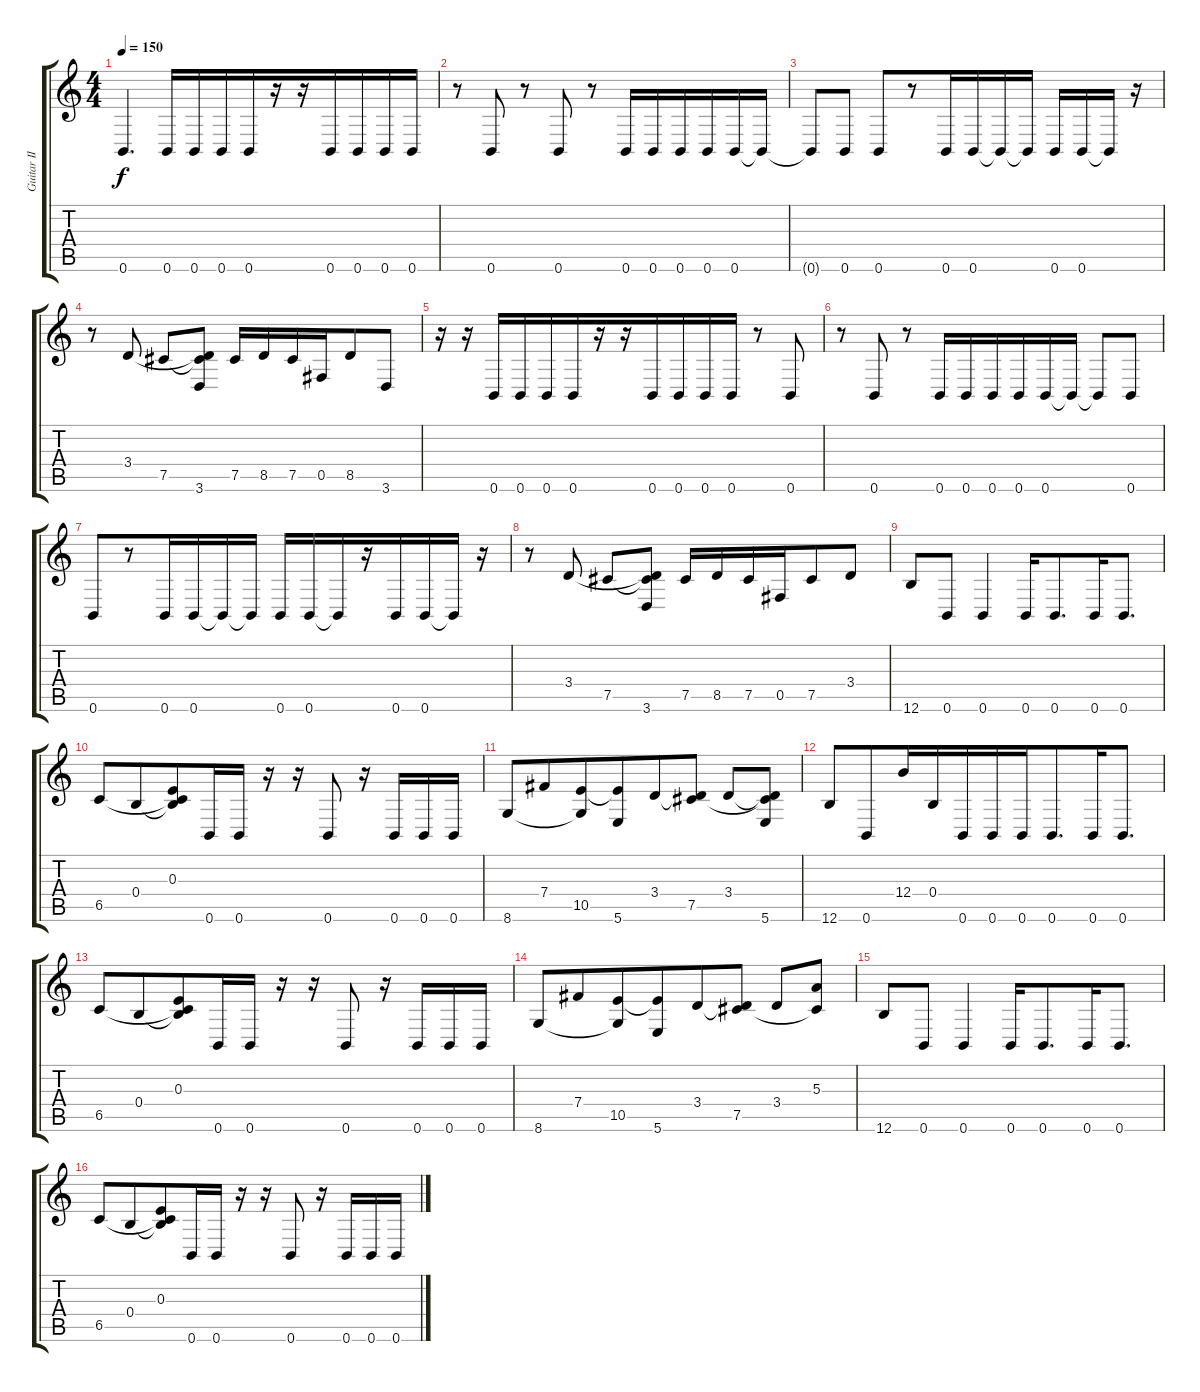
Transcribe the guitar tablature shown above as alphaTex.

\track ("Guitar II" "Guitar II") {instrument overdrivenguitar}
\staff {score tabs}
\tuning (Db4 Ab3 E3 B2 Gb2 B1) {hide}
\ts (4 4)
\tempo 150
\clef g2
\ks c
0.6.4{d dy f} 0.6.16{beam merge} 0.6.16{beam merge} 0.6.16{beam merge} 0.6.16{beam merge} r.16 r.16 0.6.16 0.6.16{beam merge} 0.6.16 0.6.16 |
r.8{beam merge} 0.6.8 r.8 0.6.8 r.8{beam merge} 0.6.16 0.6.16{beam merge} 0.6.16 0.6.16{beam merge} 0.6.16{beam merge} 0.6{t}.16 |
0.6{t}.8 0.6.8 0.6.8{beam merge} r.8 0.6.16{beam merge} 0.6.16 0.6{t}.16{beam merge} 0.6{t}.16 0.6.16{beam merge} 0.6.16{beam merge} 0.6{t}.16{beam merge} r.16 |
r.8 3.4.8 7.5.8 (3.4{t} 7.5{t} 3.6).8 7.5.16 8.5.16{beam merge} 7.5.16 0.5.16{beam merge} 8.5.8 3.6.8 |
r.16 r.16 0.6.16{beam merge} 0.6.16{beam merge} 0.6.16{beam merge} 0.6.16{beam merge} r.16 r.16 0.6.16 0.6.16{beam merge} 0.6.16 0.6.16 r.8 0.6.8 |
r.8 0.6.8 r.8{beam merge} 0.6.16 0.6.16{beam merge} 0.6.16 0.6.16{beam merge} 0.6.16{beam merge} 0.6{t}.16 0.6{t}.8 0.6.8 |
0.6.8{beam merge} r.8 0.6.16{beam merge} 0.6.16 0.6{t}.16{beam merge} 0.6{t}.16 0.6.16{beam merge} 0.6.16{beam merge} 0.6{t}.16{beam merge} r.16{beam merge} 0.6.16 0.6.16{beam merge} 0.6{t}.16 r.16 |
r.8 3.4.8 7.5.8 (3.4{t} 7.5{t} 3.6).8 7.5.16 8.5.16{beam merge} 7.5.16 0.5.16{beam merge} 7.5.8{beam merge} 3.4.8 |
12.6.8 0.6.8 0.6.4{beam merge} 0.6.16 0.6.8{d beam merge} 0.6.16 0.6.8{d} |
6.5.8 0.4.8{beam merge} (0.3 0.4{t} 6.5{t}).8 0.6.16 0.6.16 r.16{beam merge} r.16{beam merge} 0.6.8 r.16 0.6.16 0.6.16 0.6.16 |
8.6.8 7.4.8{beam merge} (10.5 8.6{t}).8{beam merge} (10.5{t} 5.6).8{beam merge} 3.4.8{beam merge} (3.4{t} 7.5).8 3.4.8 (3.4{t} 7.5{t} 5.6).8 |
12.6.8 0.6.8{beam merge} 12.4.16{beam merge} 0.4.16{beam merge} 0.6.16 0.6.16{beam merge} 0.6.16 0.6.8{d beam merge} 0.6.16 0.6.8{d} |
6.5.8 0.4.8{beam merge} (0.3 0.4{t} 6.5{t}).8 0.6.16 0.6.16 r.16{beam merge} r.16{beam merge} 0.6.8 r.16 0.6.16 0.6.16 0.6.16 |
8.6.8 7.4.8{beam merge} (10.5 8.6{t}).8{beam merge} (10.5{t} 5.6).8{beam merge} 3.4.8{beam merge} (3.4{t} 7.5).8 3.4.8 (5.3 7.5{t}).8 |
12.6.8 0.6.8 0.6.4{beam merge} 0.6.16 0.6.8{d beam merge} 0.6.16 0.6.8{d} |
6.5.8 0.4.8{beam merge} (0.3 0.4{t} 6.5{t}).8 0.6.16 0.6.16 r.16{beam merge} r.16{beam merge} 0.6.8 r.16 0.6.16 0.6.16 0.6.16
